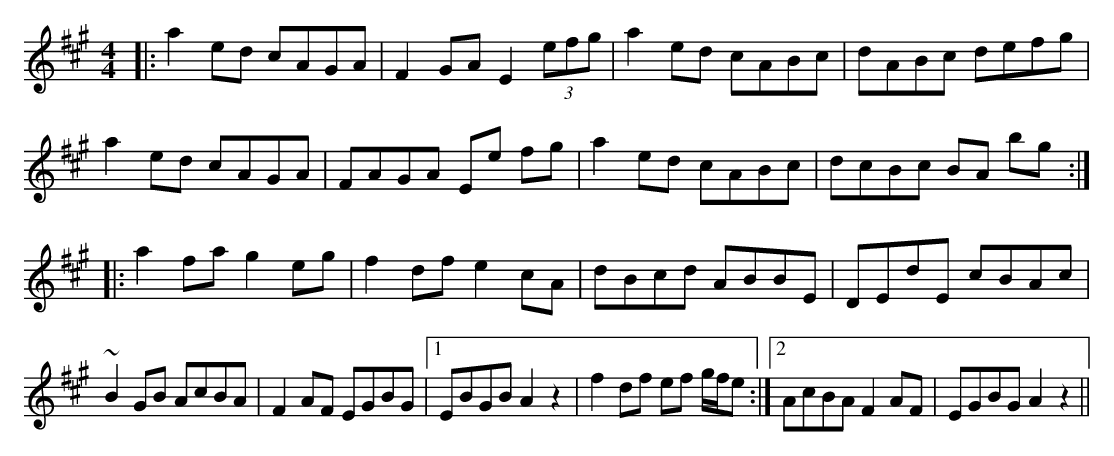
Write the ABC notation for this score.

X:1
M:4/4
K:A
|:a2ed cAGA|F2GA E2 (3efg|a2ed cABc|dABc defg|
a2ed cAGA|FAGA Ee fg|a2ed cABc|dcBc BA bg:|
|:a2fa g2eg|f2df e2cA|dBcd ABBE|DEdE cBAc|
~B2GB AcBA|F2AF EGBG|1 EBGB A2z2|f2df ef g/f/e:|2 AcBA F2AF|EGBG A2z2||
